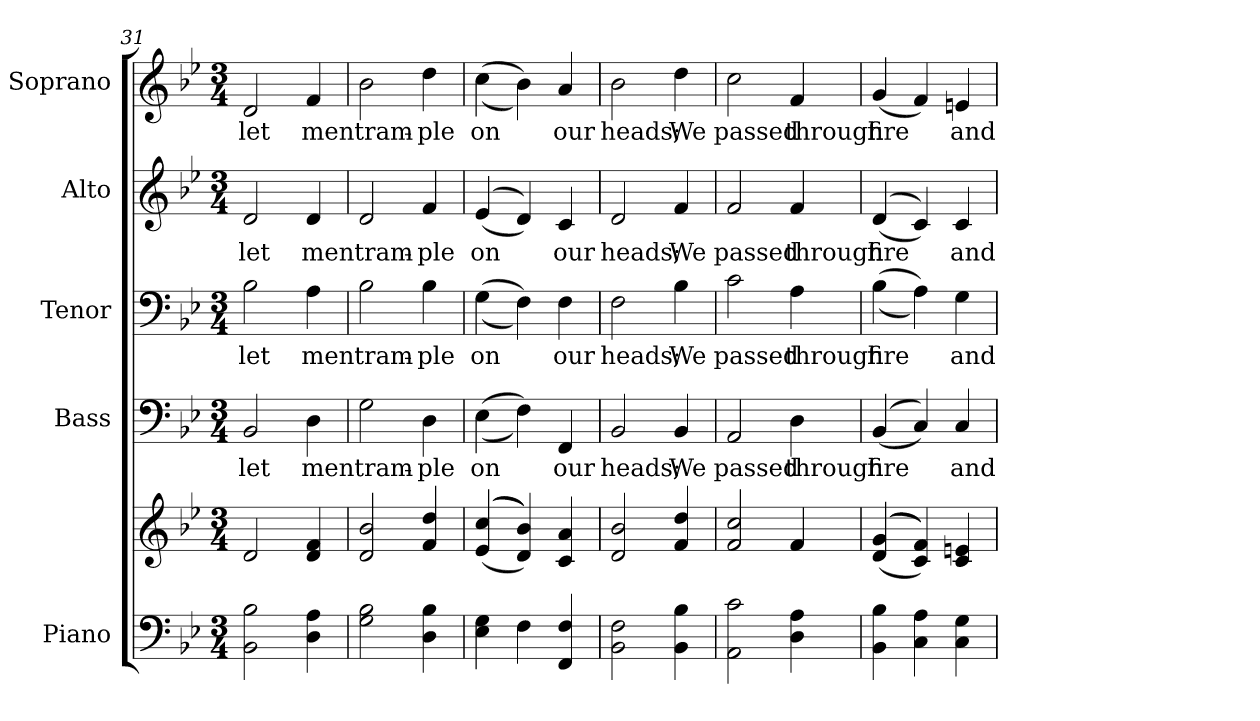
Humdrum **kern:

**kern	**kern	**kern	**text	**kern	**text	**kern	**text	**kern	**text
*part5	*part5	*part4	*part4	*part3	*part3	*part2	*part2	*part1	*part1
*staff6	*staff5	*staff4	*staff4	*staff3	*staff3	*staff2	*staff2	*staff1	*staff1
*I"Piano	*	*I"Bass	*	*I"Tenor	*	*I"Alto	*	*I"Soprano	*
*I'Pno.	*	*I'B.	*	*I'T.	*	*I'A.	*	*I'S.	*
*clefF4	*clefG2	*clefF4	*	*clefF4	*	*clefG2	*	*clefG2	*
*k[b-e-]	*k[b-e-]	*k[b-e-]	*	*k[b-e-]	*	*k[b-e-]	*	*k[b-e-]	*
*B-:	*B-:	*B-:	*	*B-:	*	*B-:	*	*B-:	*
*M3/4	*M3/4	*M3/4	*	*M3/4	*	*M3/4	*	*M3/4	*
=31	=31	=31	=31	=31	=31	=31	=31	=31	=31
!	!	!	!LO:LY:b:color=#000000	!	!	!	!	!	!
!	!	!	!	!	!LO:LY:b:color=#000000	!	!	!	!
!	!	!	!	!	!	!	!LO:LY:b:color=#000000	!	!
!	!	!	!	!	!	!	!	!	!LO:LY:b:color=#000000
2BB-i\ 2B-i	2di/	2BB-i/	let	2B-i\	let	2di/	let	2di/	let
!	!	!	!LO:LY:b:color=#000000	!	!	!	!	!	!
!	!	!	!	!	!LO:LY:b:color=#000000	!	!	!	!
!	!	!	!	!	!	!	!LO:LY:b:color=#000000	!	!
!	!	!	!	!	!	!	!	!	!LO:LY:b:color=#000000
4Di\ 4Ai	4di/ 4fi	4Di\	men	4Ai\	men	4di/	men	4fi/	men
!!LO:PB:g=z
=32	=32	=32	=32	=32	=32	=32	=32	=32	=32
!	!	!	!LO:LY:b:color=#000000	!	!	!	!	!	!
!	!	!	!	!	!LO:LY:b:color=#000000	!	!	!	!
!	!	!	!	!	!	!	!LO:LY:b:color=#000000	!	!
!	!	!	!	!	!	!	!	!	!LO:LY:b:color=#000000
2Gi\ 2B-i	2di/ 2b-i	2Gi\	tram-	2B-i\	tram-	2di/	tram-	2b-i\	tram-
!	!	!	!LO:LY:b:color=#000000	!	!	!	!	!	!
!	!	!	!	!	!LO:LY:b:color=#000000	!	!	!	!
!	!	!	!	!	!	!	!LO:LY:b:color=#000000	!	!
!	!	!	!	!	!	!	!	!	!LO:LY:b:color=#000000
4Di\ 4B-i	4fi/ 4ddi	4Di\	-ple	4B-i\	-ple	4fi/	-ple	4ddi\	-ple
=33	=33	=33	=33	=33	=33	=33	=33	=33	=33
!	!	!	!LO:LY:b:color=#000000	!	!	!	!	!	!
!	!	!	!	!	!LO:LY:b:color=#000000	!	!	!	!
!	!	!	!	!	!	!	!LO:LY:b:color=#000000	!	!
!	!	!	!	!	!	!	!	!	!LO:LY:b:color=#000000
4E-i\ 4Gi	(((4e-i/ 4cci	((4E-i\	on	((4Gi\	on	((4e-i/	on	((4cci\	on
4Fi\	4di/ 4b-i)))	4Fi\))	.	4Fi\))	.	4di/))	.	4b-i\))	.
!	!	!	!LO:LY:b:color=#000000	!	!	!	!	!	!
!	!	!	!	!	!LO:LY:b:color=#000000	!	!	!	!
!	!	!	!	!	!	!	!LO:LY:b:color=#000000	!	!
!	!	!	!	!	!	!	!	!	!LO:LY:b:color=#000000
4FFi/ 4Fi	4ci/ 4ai	4FFi/	our	4Fi\	our	4ci/	our	4ai/	our
=34	=34	=34	=34	=34	=34	=34	=34	=34	=34
!	!	!	!LO:LY:b:color=#000000	!	!	!	!	!	!
!	!	!	!	!	!LO:LY:b:color=#000000	!	!	!	!
!	!	!	!	!	!	!	!LO:LY:b:color=#000000	!	!
!	!	!	!	!	!	!	!	!	!LO:LY:b:color=#000000
2BB-i\ 2Fi	2di/ 2b-i	2BB-i/	heads;	2Fi\	heads;	2di/	heads;	2b-i\	heads;
!	!	!	!LO:LY:b:color=#000000	!	!	!	!	!	!
!	!	!	!	!	!LO:LY:b:color=#000000	!	!	!	!
!	!	!	!	!	!	!	!LO:LY:b:color=#000000	!	!
!	!	!	!	!	!	!	!	!	!LO:LY:b:color=#000000
4BB-i\ 4B-i	4fi/ 4ddi	4BB-i/	We	4B-i\	We	4fi/	We	4ddi\	We
=35	=35	=35	=35	=35	=35	=35	=35	=35	=35
!	!	!	!LO:LY:b:color=#000000	!	!	!	!	!	!
!	!	!	!	!	!LO:LY:b:color=#000000	!	!	!	!
!	!	!	!	!	!	!	!LO:LY:b:color=#000000	!	!
!	!	!	!	!	!	!	!	!	!LO:LY:b:color=#000000
2AAi\ 2ci	2fi/ 2cci	2AAi/	passed	2ci\	passed	2fi/	passed	2cci\	passed
!	!	!	!LO:LY:b:color=#000000	!	!	!	!	!	!
!	!	!	!	!	!LO:LY:b:color=#000000	!	!	!	!
!	!	!	!	!	!	!	!LO:LY:b:color=#000000	!	!
!	!	!	!	!	!	!	!	!	!LO:LY:b:color=#000000
4Di\ 4Ai	4fi/	4Di\	through	4Ai\	through	4fi/	through	4fi/	through
=36	=36	=36	=36	=36	=36	=36	=36	=36	=36
!	!	!	!LO:LY:b:color=#000000	!	!	!	!	!	!
!	!	!	!	!	!LO:LY:b:color=#000000	!	!	!	!
!	!	!	!	!	!	!	!LO:LY:b:color=#000000	!	!
!	!	!	!	!	!	!	!	!	!LO:LY:b:color=#000000
4BB-i\ 4B-i	(((4di/ 4gi	((4BB-i/	fire	((4B-i\	fire	((4di/	fire	(4gi/	fire
4Ci\ 4Ai	4ci/ 4fi)))	4Ci/))	.	4Ai\))	.	4ci/))	.	4fi/)	.
!	!	!	!LO:LY:b:color=#000000	!	!	!	!	!	!
!	!	!	!	!	!LO:LY:b:color=#000000	!	!	!	!
!	!	!	!	!	!	!	!LO:LY:b:color=#000000	!	!
!	!	!	!	!	!	!	!	!	!LO:LY:b:color=#000000
4Ci\ 4Gi	4ci/ 4eni	4Ci/	and	4Gi\	and	4ci/	and	4eni/	and
=	=	=	=	=	=	=	=	=	=
*-	*-	*-	*-	*-	*-	*-	*-	*-	*-
